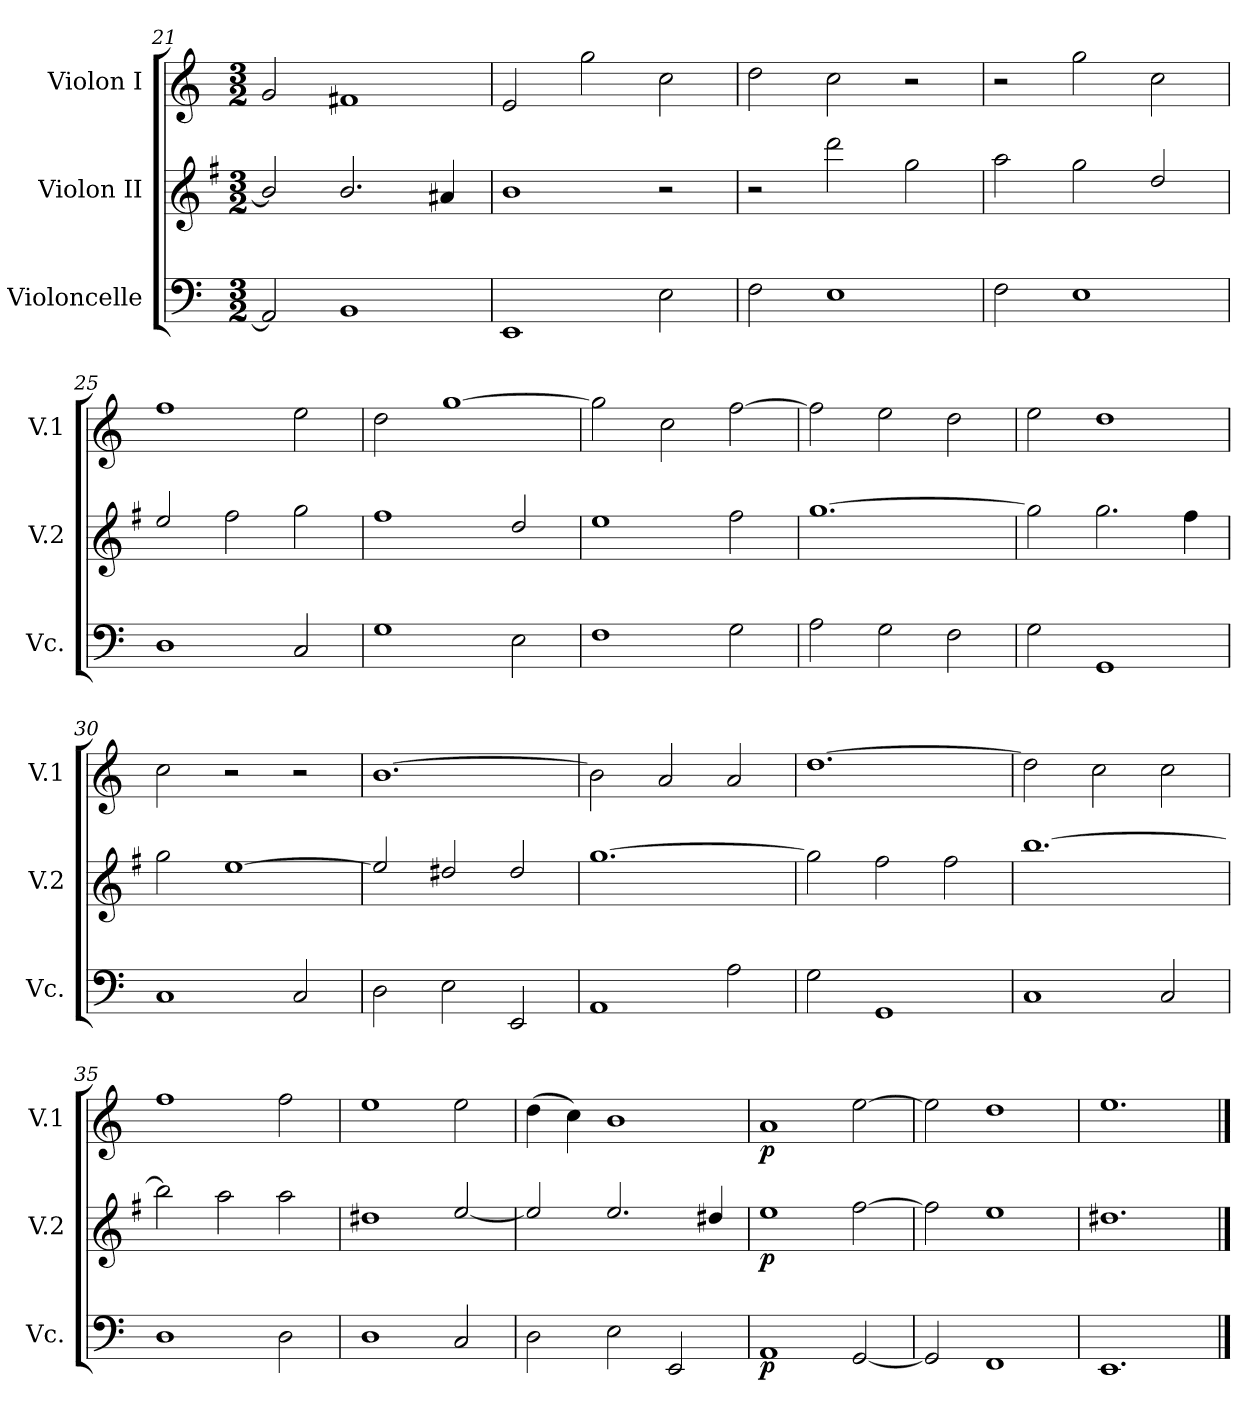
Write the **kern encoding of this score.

**kern	**dynam	**kern	**dynam	**kern	**dynam
*part3	*part3	*part2	*part2	*part1	*part1
*staff3	*staff3	*staff2	*staff2	*staff1	*staff1
*I"Violoncelle	*	*I"Violon II	*	*I"Violon I	*
*I'Vc.	*	*I'V.2	*	*I'V.1	*
*clefF4	*	*clefG2	*	*clefG2	*
*	*	*ITrd4c7	*	*	*
*k[]	*	*k[]	*	*k[]	*
*C:	*	*C:	*	*C:	*
*M3/2	*	*M3/2	*	*M3/2	*
=21	=21	=21	=21	=21	=21
2AA/]	.	2e/]	.	2g/	.
1BB	.	2.e/	.	1f#X	.
.	.	4d#X/	.	.	.
=22	=22	=22	=22	=22	=22
1EE	.	1e	.	2e/	.
.	.	.	.	2gg\	.
2E\	.	2r	.	2cc\	.
=23	=23	=23	=23	=23	=23
2F\	.	2r	.	2dd\	.
1E	.	2gg\	.	2cc\	.
.	.	2cc\	.	2r	.
=24	=24	=24	=24	=24	=24
2F\	.	2dd\	.	2r	.
1E	.	2cc\	.	2gg\	.
.	.	2g/	.	2cc\	.
=25	=25	=25	=25	=25	=25
1D	.	2a/	.	1ff	.
.	.	2b\	.	.	.
2C/	.	2cc\	.	2ee\	.
=26	=26	=26	=26	=26	=26
1G	.	1b	.	2dd\	.
.	.	.	.	[1gg	.
2E\	.	2g/	.	.	.
!!LO:PB:g=z
=27	=27	=27	=27	=27	=27
1F	.	1a	.	2gg\]	.
.	.	.	.	2cc\	.
2G\	.	2b\	.	[2ff\	.
=28	=28	=28	=28	=28	=28
2A\	.	[1.cc	.	2ff\]	.
2G\	.	.	.	2ee\	.
2F\	.	.	.	2dd\	.
=29	=29	=29	=29	=29	=29
2G\	.	2cc\]	.	2ee\	.
1GG	.	2.cc\	.	1dd	.
.	.	4b\	.	.	.
=30	=30	=30	=30	=30	=30
1C	.	2cc\	.	2cc\	.
.	.	[1a	.	2r	.
2C/	.	.	.	2r	.
=31	=31	=31	=31	=31	=31
2D\	.	2a/]	.	[1.b	.
2E\	.	2g#X/	.	.	.
2EE/	.	2g#/	.	.	.
=32	=32	=32	=32	=32	=32
1AA	.	[1.cc	.	2b\]	.
.	.	.	.	2a/	.
2A\	.	.	.	2a/	.
=33	=33	=33	=33	=33	=33
2G\	.	2cc\]	.	[1.dd	.
1GG	.	2b\	.	.	.
.	.	2b\	.	.	.
=34	=34	=34	=34	=34	=34
1C	.	[1.ee	.	2dd\]	.
.	.	.	.	2cc\	.
2C/	.	.	.	2cc\	.
=35	=35	=35	=35	=35	=35
1D	.	2ee\]	.	1ff	.
.	.	2dd\	.	.	.
2D\	.	2dd\	.	2ff\	.
=36	=36	=36	=36	=36	=36
1D	.	1g#X	.	1ee	.
2C/	.	[2a/	.	2ee\	.
=37	=37	=37	=37	=37	=37
2D\	.	2a/]	.	(4dd\	.
.	.	.	.	4cc\)	.
2E\	.	2.a/	.	1b	.
2EE/	.	.	.	.	.
.	.	4g#X/	.	.	.
=38	=38	=38	=38	=38	=38
!	!LO:DY:b	!	!LO:DY:b	!	!LO:DY:b
1AA	p	1a	p	1a	p
[2GG/	.	[2b\	.	[2ee\	.
=39	=39	=39	=39	=39	=39
2GG/]	.	2b\]	.	2ee\]	.
1FF	.	1a	.	1dd	.
=40	=40	=40	=40	=40	=40
1.EE	.	1.g#X	.	1.ee	.
==	==	==	==	==	==
*-	*-	*-	*-	*-	*-
